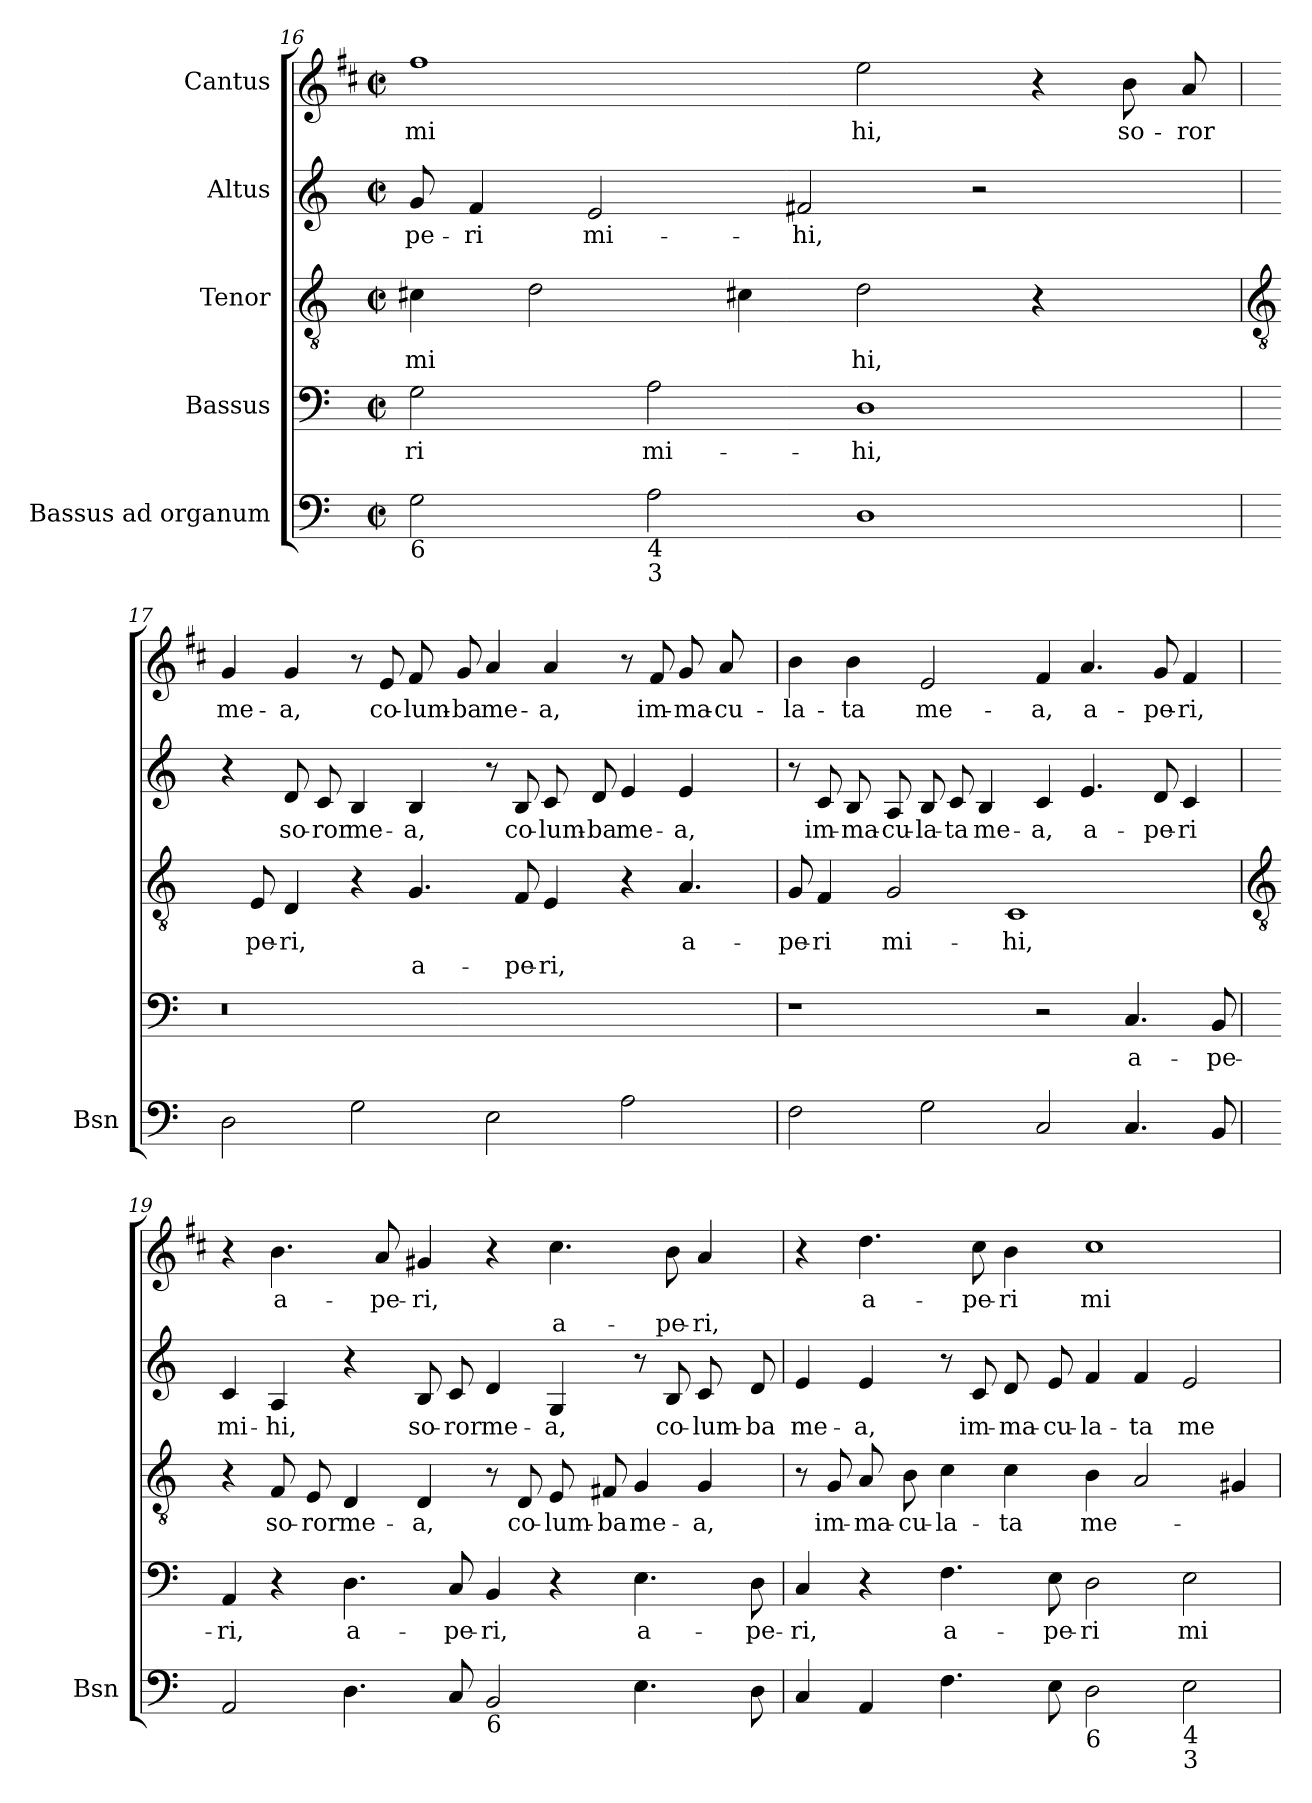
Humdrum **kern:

**kern	**kern	**text	**kern	**text	**text	**kern	**text	**kern	**text	**text
*part5	*part4	*part4	*part3	*part3	*part3	*part2	*part2	*part1	*part1	*part1
*staff5	*staff4	*staff4	*staff3	*staff3	*staff3	*staff2	*staff2	*staff1	*staff1	*staff1
*I"Bassus ad organum	*I"Bassus	*	*I"Tenor	*	*	*I"Altus	*	*I"Cantus	*	*
*I'Bsn	*	*	*	*	*	*	*	*	*	*
*clefF4	*clefF4	*	*clefGv2	*	*	*clefG2	*	*clefG2	*	*
*	*	*	*	*	*	*	*	*ITrd1c2	*	*
*k[]	*k[]	*	*k[]	*	*	*k[]	*	*k[]	*	*
*C:	*C:	*	*C:	*	*	*C:	*	*C:	*	*
*M4/2	*M4/2	*	*M4/2	*	*	*M4/2	*	*M4/2	*	*
*met(c|)	*met(c|)	*	*met(c|)	*	*	*met(c|)	*	*met(c|)	*	*
=16	=16	=16	=16	=16	=16	=16	=16	=16	=16	=16
!LO:TX:b:t=6	!	!	!	!	!	!	!	!	!	!
!	!	!LO:LY:b	!	!LO:LY:b	!	!	!LO:LY:b	!	!LO:LY:b	!
2G	2G	-ri	4c#X	mi	.	8g	pe-	1ee	mi	.
!	!	!	!	!	!	!	!LO:LY:b	!	!	!
.	.	.	.	.	.	4f	-ri	.	.	.
.	.	.	2d	.	.	.	.	.	.	.
!	!	!	!	!	!	!	!LO:LY:b	!	!	!
.	.	.	.	.	.	2e	mi-	.	.	.
!LO:TX:b:t=4	!	!	!	!	!	!	!	!	!	!
!LO:TX:b:t=3	!	!	!	!	!	!	!	!	!	!
!	!	!LO:LY:b	!	!	!	!	!	!	!	!
2A	2A	mi-	.	.	.	.	.	.	.	.
.	.	.	4c#X	.	.	.	.	.	.	.
!	!	!	!	!	!	!	!LO:LY:b	!	!	!
.	.	.	.	.	.	2f#X	-hi,	.	.	.
!	!	!LO:LY:b	!	!LO:LY:b	!	!	!	!	!LO:LY:b	!
1D	1D	-hi,	2d	hi,	.	.	.	2dd	hi,	.
.	.	.	.	.	.	2r	.	.	.	.
.	.	.	4r	.	.	.	.	4r	.	.
!	!	!	!	!LO:LY:b	!	!	!	!	!LO:LY:b	!
.	.	.	[4Fyy	a	.	.	.	8a	so-	.
!	!	!	!	!	!	!	!	!	!LO:LY:b	!
.	.	.	.	.	.	8ryy	.	8g	-ror	.
!!LO:LB:g=z
=17	=17	=17	=17	=17	=17	=17	=17	=17	=17	=17
*	*	*	*clefGv2	*	*	*	*	*	*	*
!	!	!	!	!	!	!	!	!	!LO:LY:b	!
2D	0r	.	8Fyy]	.	.	4r	.	4f	me-	.
!	!	!	!	!LO:LY:b	!	!	!	!	!	!
.	.	.	8E	pe-	.	.	.	.	.	.
!	!	!	!	!LO:LY:b	!	!	!LO:LY:b	!	!LO:LY:b	!
.	.	.	4D	-ri,	.	8d	so-	4f	-a,	.
!	!	!	!	!	!	!	!LO:LY:b	!	!	!
.	.	.	.	.	.	8c	-ror	.	.	.
!	!	!	!	!	!	!	!LO:LY:b	!	!	!
2G	.	.	4r	.	.	4B	me-	8r	.	.
!	!	!	!	!	!	!	!	!	!LO:LY:b	!
.	.	.	.	.	.	.	.	8d	co-	.
!	!	!	!	!	!LO:LY:b	!	!LO:LY:b	!	!LO:LY:b	!
.	.	.	4.G	.	a-	4B	-a,	8e	-lum-	.
!	!	!	!	!	!	!	!	!	!LO:LY:b	!
.	.	.	.	.	.	.	.	8f	-ba	.
!	!	!	!	!	!	!	!	!	!LO:LY:b	!
2E	.	.	.	.	.	8r	.	4g	me-	.
!	!	!	!	!	!LO:LY:b	!	!LO:LY:b	!	!	!
.	.	.	8F	.	-pe-	8B	co-	.	.	.
!	!	!	!	!	!LO:LY:b	!	!LO:LY:b	!	!LO:LY:b	!
.	.	.	4E	.	-ri,	8c	-lum-	4g	-a,	.
!	!	!	!	!	!	!	!LO:LY:b	!	!	!
.	.	.	.	.	.	8d	-ba	.	.	.
!	!	!	!	!	!	!	!LO:LY:b	!	!	!
2A	.	.	4r	.	.	4e	me-	8r	.	.
!	!	!	!	!	!	!	!	!	!LO:LY:b	!
.	.	.	.	.	.	.	.	8e	im-	.
!	!	!	!	!LO:LY:b	!	!	!LO:LY:b	!	!LO:LY:b	!
.	.	.	4.A	a-	.	4e	-a,	8f	-ma-	.
!	!	!	!	!	!	!	!	!	!LO:LY:b	!
.	.	.	.	.	.	.	.	8g	-cu-	.
8ryy	8ryy	.	.	.	.	8ryy	.	8ryy	.	.
=18	=18	=18	=18	=18	=18	=18	=18	=18	=18	=18
!	!	!	!	!LO:LY:b	!	!	!	!	!LO:LY:b	!
2F	1r	.	8G	-pe-	.	8r	.	4a	-la-	.
!	!	!	!	!LO:LY:b	!	!	!LO:LY:b	!	!	!
.	.	.	4F	-ri	.	8c	im-	.	.	.
!	!	!	!	!	!	!	!LO:LY:b	!	!LO:LY:b	!
.	.	.	.	.	.	8B	-ma-	4a	-ta	.
!	!	!	!	!LO:LY:b	!	!	!LO:LY:b	!	!	!
.	.	.	2G	mi-	.	8A	-cu-	.	.	.
!	!	!	!	!	!	!	!LO:LY:b	!	!LO:LY:b	!
2G	.	.	.	.	.	8B	-la-	2d	me-	.
!	!	!	!	!	!	!	!LO:LY:b	!	!	!
.	.	.	.	.	.	8c	-ta	.	.	.
!	!	!	!	!	!	!	!LO:LY:b	!	!	!
.	.	.	.	.	.	4B	me-	.	.	.
!	!	!	!	!LO:LY:b	!	!	!	!	!	!
.	.	.	1C	-hi,	.	.	.	.	.	.
!	!	!	!	!	!	!	!LO:LY:b	!	!LO:LY:b	!
2C	2r	.	.	.	.	4c	-a,	4e	-a,	.
!	!	!	!	!	!	!	!LO:LY:b	!	!LO:LY:b	!
.	.	.	.	.	.	4.e	a-	4.g	a-	.
!	!	!LO:LY:b	!	!	!	!	!	!	!	!
4.C	4.C	a-	.	.	.	.	.	.	.	.
!	!	!	!	!	!	!	!LO:LY:b	!	!LO:LY:b	!
.	.	.	.	.	.	8d	-pe-	8f	-pe-	.
!	!	!	!	!	!	!	!LO:LY:b	!	!LO:LY:b	!
.	.	.	.	.	.	4c	-ri	4e	-ri,	.
!	!	!LO:LY:b	!	!	!	!	!	!	!	!
8BB	8BB	-pe-	8ryy	.	.	.	.	.	.	.
!!LO:LB:g=z
=19	=19	=19	=19	=19	=19	=19	=19	=19	=19	=19
*	*	*	*clefGv2	*	*	*	*	*	*	*
!	!	!LO:LY:b	!	!	!	!	!LO:LY:b	!	!	!
2AA	4AA	-ri,	4r	.	.	4c	mi-	4r	.	.
!	!	!	!	!LO:LY:b	!	!	!LO:LY:b	!	!LO:LY:b	!
.	4r	.	8F	so-	.	4A	-hi,	4.a	a-	.
!	!	!	!	!LO:LY:b	!	!	!	!	!	!
.	.	.	8E	-ror	.	.	.	.	.	.
!	!	!LO:LY:b	!	!LO:LY:b	!	!	!	!	!	!
4.D	4.D	a-	4D	me-	.	4r	.	.	.	.
!	!	!	!	!	!	!	!	!	!LO:LY:b	!
.	.	.	.	.	.	.	.	8g	-pe-	.
!	!	!	!	!LO:LY:b	!	!	!LO:LY:b	!	!LO:LY:b	!
.	.	.	4D	-a,	.	8B	so-	4f#X	-ri,	.
!	!	!LO:LY:b	!	!	!	!	!LO:LY:b	!	!	!
8C	8C	-pe-	.	.	.	8c	-ror	.	.	.
!LO:TX:b:t=6	!	!	!	!	!	!	!	!	!	!
!	!	!LO:LY:b	!	!	!	!	!LO:LY:b	!	!	!
2BB	4BB	-ri,	8r	.	.	4d	me-	4r	.	.
!	!	!	!	!LO:LY:b	!	!	!	!	!	!
.	.	.	8D	co-	.	.	.	.	.	.
!	!	!	!	!LO:LY:b	!	!	!LO:LY:b	!	!	!LO:LY:b
.	4r	.	8E	-lum-	.	4G	-a,	4.b	.	a-
!	!	!	!	!LO:LY:b	!	!	!	!	!	!
.	.	.	8F#X	-ba	.	.	.	.	.	.
!	!	!LO:LY:b	!	!LO:LY:b	!	!	!	!	!	!
4.E	4.E	a-	4G	me-	.	8r	.	.	.	.
!	!	!	!	!	!	!	!LO:LY:b	!	!	!LO:LY:b
.	.	.	.	.	.	8B	co-	8a	.	-pe-
!	!	!	!	!LO:LY:b	!	!	!LO:LY:b	!	!	!LO:LY:b
.	.	.	4G	-a,	.	8c	-lum-	4g	.	-ri,
!	!	!LO:LY:b	!	!	!	!	!LO:LY:b	!	!	!
8D	8D	-pe-	.	.	.	8d	-ba	.	.	.
=20	=20	=20	=20	=20	=20	=20	=20	=20	=20	=20
!	!	!LO:LY:b	!	!	!	!	!LO:LY:b	!	!	!
4C	4C	-ri,	8r	.	.	4e	me-	4r	.	.
!	!	!	!	!LO:LY:b	!	!	!	!	!	!
.	.	.	8G	im-	.	.	.	.	.	.
!	!	!	!	!LO:LY:b	!	!	!LO:LY:b	!	!LO:LY:b	!
4AA	4r	.	8A	-ma-	.	4e	-a,	4.cc	a-	.
!	!	!	!	!LO:LY:b	!	!	!	!	!	!
.	.	.	8B	-cu-	.	.	.	.	.	.
!	!	!LO:LY:b	!	!LO:LY:b	!	!	!	!	!	!
4.F	4.F	a-	4c	-la-	.	8r	.	.	.	.
!	!	!	!	!	!	!	!LO:LY:b	!	!LO:LY:b	!
.	.	.	.	.	.	8c	im-	8b	-pe-	.
!	!	!	!	!LO:LY:b	!	!	!LO:LY:b	!	!LO:LY:b	!
.	.	.	4c	-ta	.	8d	-ma-	4a	-ri	.
!	!	!LO:LY:b	!	!	!	!	!LO:LY:b	!	!	!
8E	8E	-pe-	.	.	.	8e	-cu-	.	.	.
!LO:TX:b:t=6	!	!	!	!	!	!	!	!	!	!
!	!	!LO:LY:b	!	!LO:LY:b	!	!	!LO:LY:b	!	!LO:LY:b	!
2D	2D	-ri	4B	me-	.	4f	-la-	1b	mi-	.
!	!	!	!	!	!	!	!LO:LY:b	!	!	!
.	.	.	2A	.	.	4f	-ta	.	.	.
!LO:TX:b:t=4	!	!	!	!	!	!	!	!	!	!
!LO:TX:b:t=3	!	!	!	!	!	!	!	!	!	!
!	!	!LO:LY:b	!	!	!	!	!LO:LY:b	!	!	!
2E	2E	mi-	.	.	.	2e	me-	.	.	.
.	.	.	4G#X	.	.	.	.	.	.	.
=	=	=	=	=	=	=	=	=	=	=
*-	*-	*-	*-	*-	*-	*-	*-	*-	*-	*-
